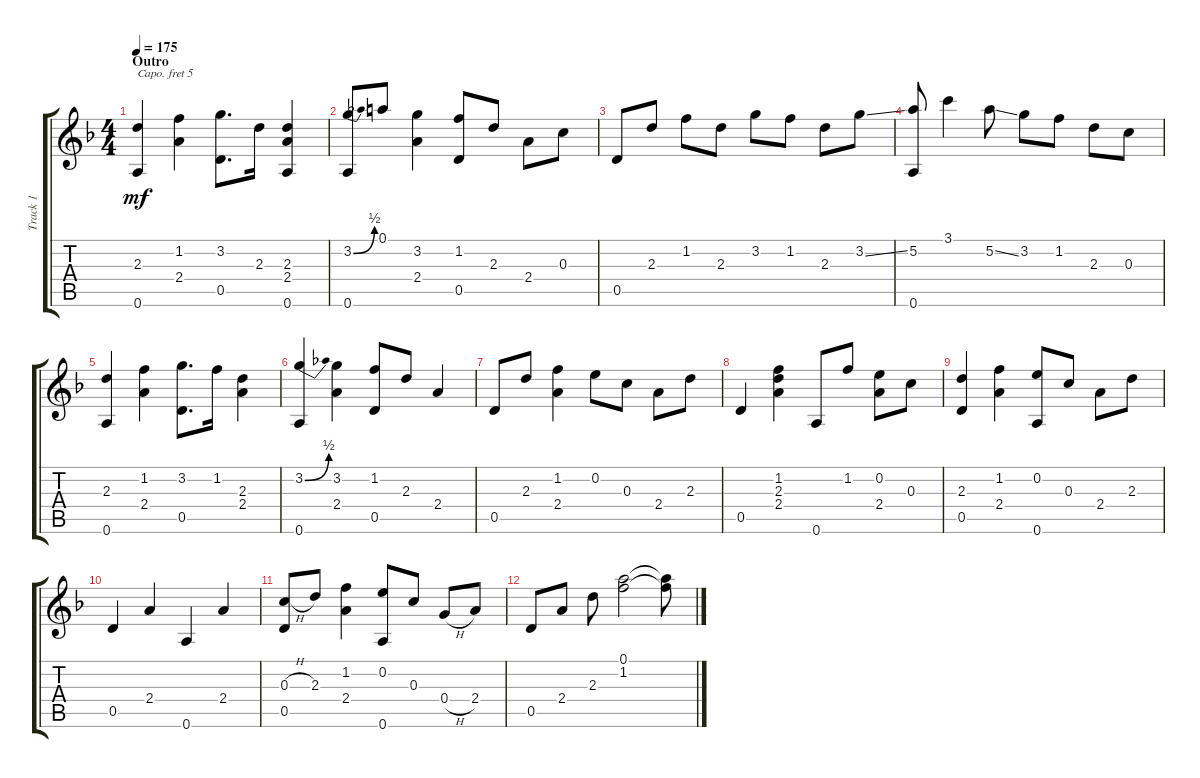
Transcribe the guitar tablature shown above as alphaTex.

\track ("Track 1" "Track 1") {instrument acousticguitarsteel}
\staff {score tabs}
\capo 5
\tuning (E4 B3 G3 D3 A2 E2) {hide}
\ts (4 4)
\section ("" "Outro")
\tempo 175
\clef g2
\ks dminor
(2.3 0.6).4{dy mf} (1.2 2.4).4 (3.2 0.5).8{d} 2.3.16 (2.3 2.4 0.6).4 |
(3.2{be (bend 0 0 60 2)} 0.6).8 0.1.8 (3.2 2.4).4 (1.2 0.5).8 2.3.8 2.4.8 0.3.8 |
0.5.8 2.3.8 1.2.8 2.3.8 3.2.8 1.2.8 2.3.8 3.2{ss}.8 |
(5.2 0.6).8 3.1.4 5.2{ss}.8 3.2.8 1.2.8 2.3.8 0.3.8 |
(2.3 0.6).4 (1.2 2.4).4 (3.2 0.5).8{d} 1.2.16 (2.3 2.4).4 |
(3.2{be (bend 0 0 60 2)} 0.6).4 (3.2 2.4).4 (1.2 0.5).8 2.3.8 2.4.4 |
0.5.8 2.3.8 (1.2 2.4).4 0.2.8 0.3.8 2.4.8 2.3.8 |
0.5.4 (1.2 2.3 2.4).4 0.6.8 1.2.8 (0.2 2.4).8 0.3.8 |
(2.3 0.5).4 (1.2 2.4).4 (0.2 0.6).8 0.3.8 2.4.8 2.3.8 |
0.5.4 2.4.4 0.6.4 2.4.4 |
(0.3{h} 0.5).8 2.3.8 (1.2 2.4).4 (0.2 0.6).8 0.3.8 0.4{h}.8 2.4.8 |
0.5.8 2.4.8 2.3.8 (0.1 1.2).2 (0.1{t} 1.2{t}).8
